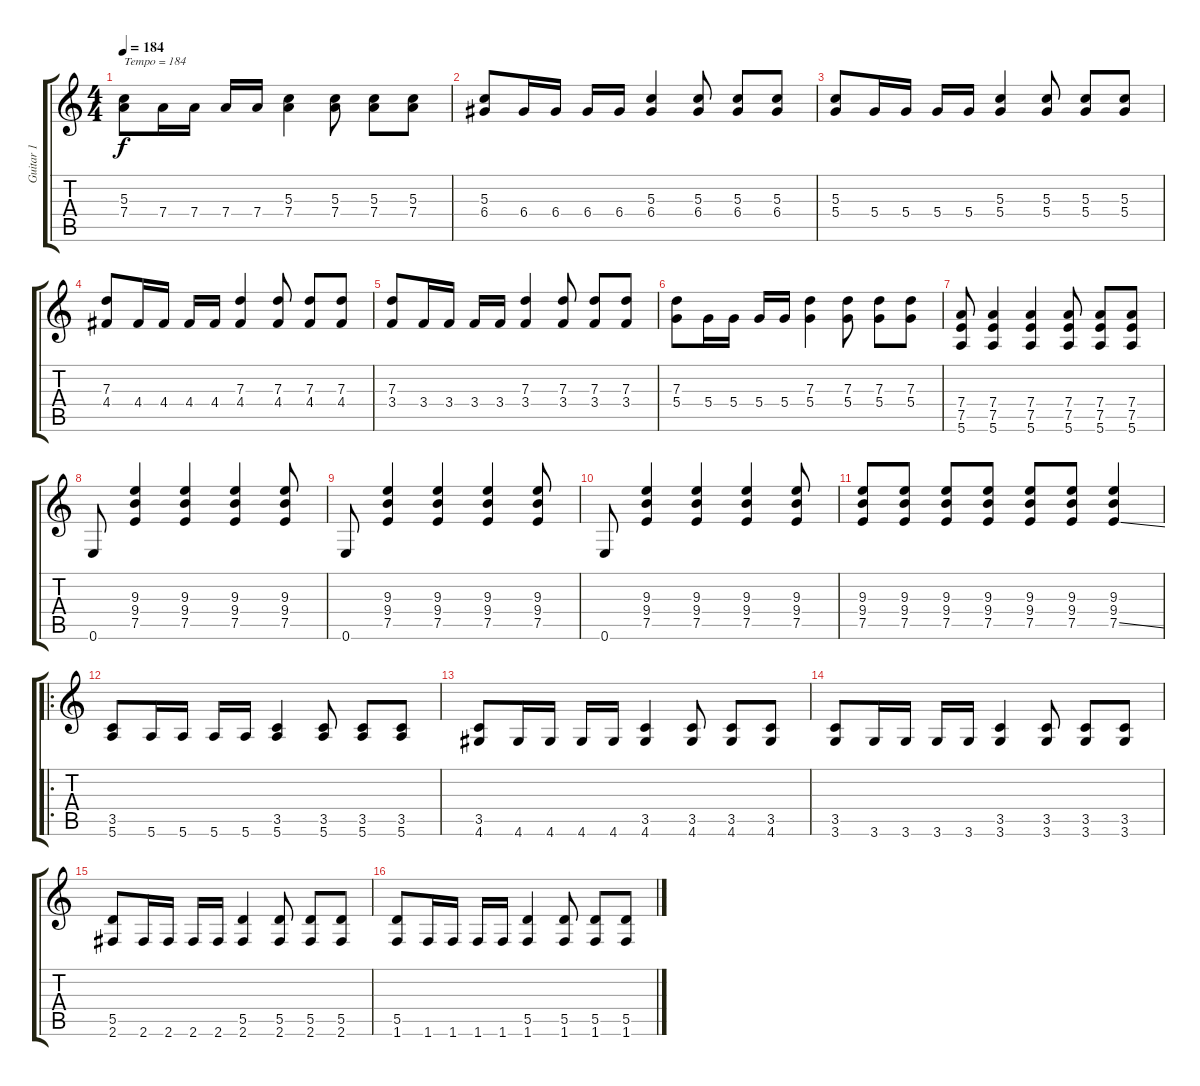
\track ("Guitar 1" "Guitar 1") {instrument distortionguitar}
\staff {score tabs}
\tuning (E4 B3 G3 D3 A2 E2) {hide}
\ts (4 4)
\tempo 184
\clef g2
\ks c
(5.3 7.4).8{txt "Tempo = 184" dy f instrument distortionguitar} 7.4.16 7.4.16 7.4.16 7.4.16 (5.3 7.4).4 (5.3 7.4).8 (5.3 7.4).8 (5.3 7.4).8 |
(5.3 6.4).8 6.4.16 6.4.16 6.4.16 6.4.16 (5.3 6.4).4 (5.3 6.4).8 (5.3 6.4).8 (5.3 6.4).8 |
(5.3 5.4).8 5.4.16 5.4.16 5.4.16 5.4.16 (5.3 5.4).4 (5.3 5.4).8 (5.3 5.4).8 (5.3 5.4).8 |
(7.3 4.4).8 4.4.16 4.4.16 4.4.16 4.4.16 (7.3 4.4).4 (7.3 4.4).8 (7.3 4.4).8 (7.3 4.4).8 |
(7.3 3.4).8 3.4.16 3.4.16 3.4.16 3.4.16 (7.3 3.4).4 (7.3 3.4).8 (7.3 3.4).8 (7.3 3.4).8 |
(7.3 5.4).8 5.4.16 5.4.16 5.4.16 5.4.16 (7.3 5.4).4 (7.3 5.4).8 (7.3 5.4).8 (7.3 5.4).8 |
(7.4 7.5 5.6).8 (7.4 7.5 5.6).4 (7.4 7.5 5.6).4 (7.4 7.5 5.6).8 (7.4 7.5 5.6).8 (7.4 7.5 5.6).8 |
0.6.8 (9.3 9.4 7.5).4 (9.3 9.4 7.5).4 (9.3 9.4 7.5).4 (9.3 9.4 7.5).8 |
0.6.8 (9.3 9.4 7.5).4 (9.3 9.4 7.5).4 (9.3 9.4 7.5).4 (9.3 9.4 7.5).8 |
0.6.8 (9.3 9.4 7.5).4 (9.3 9.4 7.5).4 (9.3 9.4 7.5).4 (9.3 9.4 7.5).8 |
(9.3 9.4 7.5).8 (9.3 9.4 7.5).8 (9.3 9.4 7.5).8 (9.3 9.4 7.5).8 (9.3 9.4 7.5).8 (9.3 9.4 7.5).8 (9.3 9.4 7.5{ss}).4 |
\ro
(3.5 5.6).8 5.6.16 5.6.16 5.6.16 5.6.16 (3.5 5.6).4 (3.5 5.6).8 (3.5 5.6).8 (3.5 5.6).8 |
(3.5 4.6).8 4.6.16 4.6.16 4.6.16 4.6.16 (3.5 4.6).4 (3.5 4.6).8 (3.5 4.6).8 (3.5 4.6).8 |
(3.5 3.6).8 3.6.16 3.6.16 3.6.16 3.6.16 (3.5 3.6).4 (3.5 3.6).8 (3.5 3.6).8 (3.5 3.6).8 |
(5.5 2.6).8 2.6.16 2.6.16 2.6.16 2.6.16 (5.5 2.6).4 (5.5 2.6).8 (5.5 2.6).8 (5.5 2.6).8 |
(5.5 1.6).8 1.6.16 1.6.16 1.6.16 1.6.16 (5.5 1.6).4 (5.5 1.6).8 (5.5 1.6).8 (5.5 1.6).8
